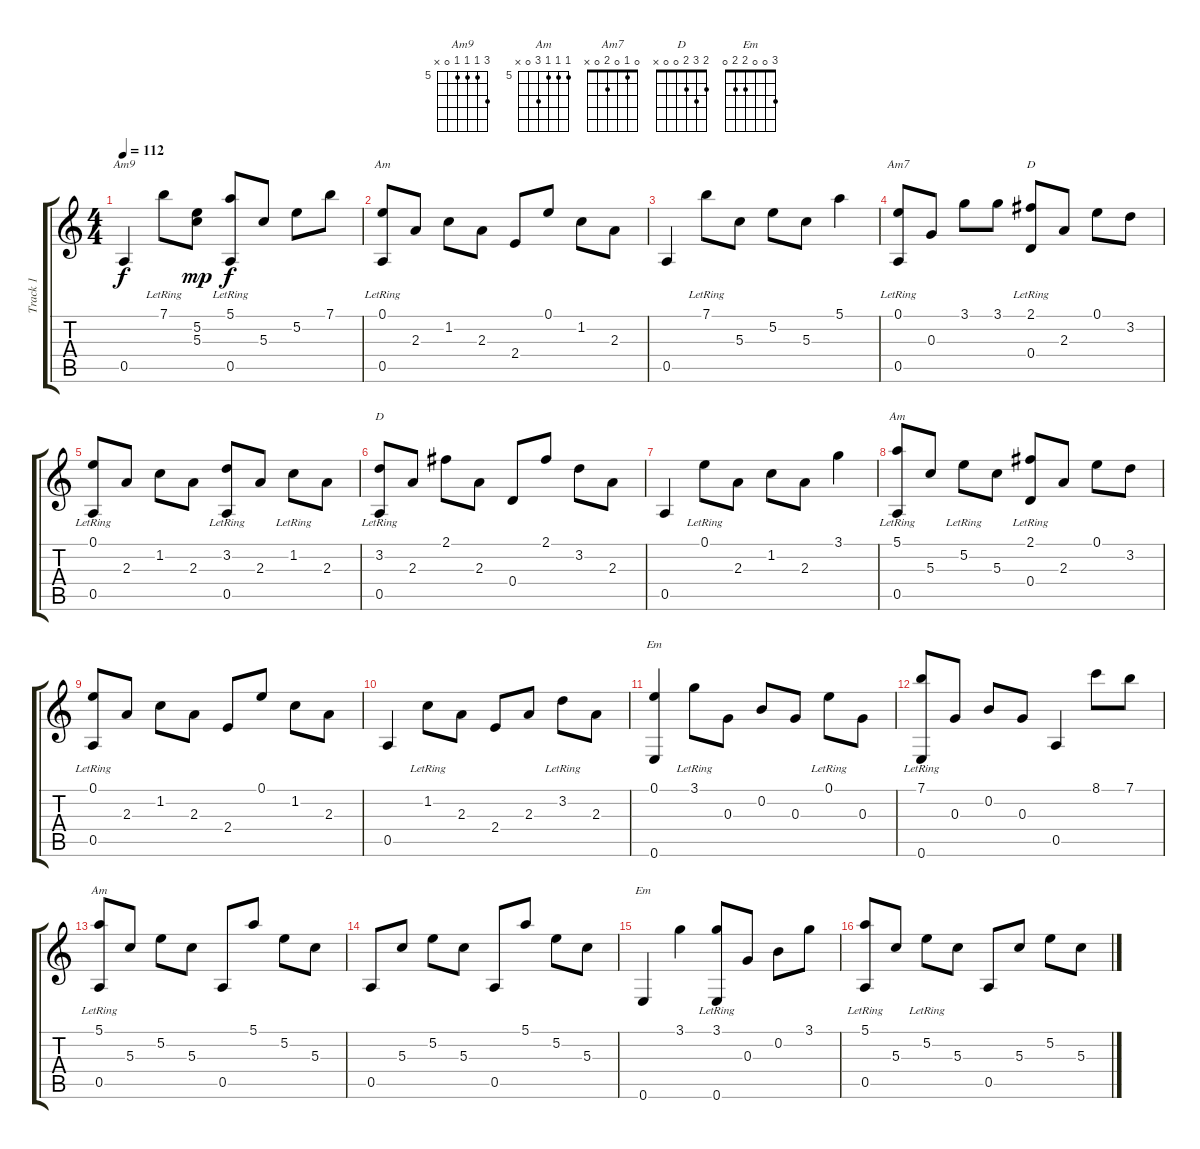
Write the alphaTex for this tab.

\track ("Track 1" "Track 1") {instrument acousticguitarnylon}
\staff {score tabs}
\tuning (E4 B3 G3 D3 A2 E2) {hide}
\chord ("Am9" 7 5 5 5 0 x) {firstfret 5}
\chord ("Am" 0 1 2 2 0 x)
\chord ("Am7" 0 1 0 2 0 x)
\chord ("D" 2 3 2 0 x x)
\chord ("D" 2 3 2 0 0 x)
\chord ("Am" 5 5 5 7 x x) {firstfret 5}
\chord ("Em" 0 0 0 2 2 0)
\chord ("Am" 5 5 5 7 0 x) {firstfret 5}
\chord ("Em" 3 0 0 2 2 0)
\ts (4 4)
\tempo 112
\clef g2
\ks c
0.5.4{ch "Am9" dy f} 7.1{lr}.8 (5.2 5.3).8{dy mp} (5.1{lr} 0.5).8{dy f} 5.3.8 5.2.8 7.1.8 |
(0.1{lr} 0.5).8{ch "Am"} 2.3.8 1.2.8 2.3.8 2.4.8 0.1.8 1.2.8 2.3.8 |
0.5.4 7.1{lr}.8 5.3.8 5.2.8 5.3.8 5.1.4 |
(0.1{lr} 0.5).8{ch "Am7"} 0.3.8 3.1.8 3.1.8 (2.1{lr} 0.4).8{ch "D"} 2.3.8 0.1.8 3.2.8 |
(0.1{lr} 0.5).8 2.3.8 1.2.8 2.3.8 (3.2{lr} 0.5).8 2.3.8 1.2{lr}.8 2.3.8 |
(3.2{lr} 0.5).8{ch "D"} 2.3.8 2.1.8 2.3.8 0.4.8 2.1.8 3.2.8 2.3.8 |
0.5.4 0.1{lr}.8 2.3.8 1.2.8 2.3.8 3.1.4 |
(5.1{lr} 0.5).8{ch "Am"} 5.3.8 5.2{lr}.8 5.3.8 (2.1{lr} 0.4).8 2.3.8 0.1.8 3.2.8 |
(0.1{lr} 0.5).8 2.3.8 1.2.8 2.3.8 2.4.8 0.1.8 1.2.8 2.3.8 |
0.5.4 1.2{lr}.8 2.3.8 2.4.8 2.3.8 3.2{lr}.8 2.3.8 |
(0.1 0.6).4{ch "Em"} 3.1{lr}.8 0.3.8 0.2.8 0.3.8 0.1{lr}.8 0.3.8 |
(7.1{lr} 0.6).8 0.3.8 0.2.8 0.3.8 0.5.4 8.1.8 7.1.8 |
(5.1{lr} 0.5).8{ch "Am"} 5.3.8 5.2.8 5.3.8 0.5.8 5.1.8 5.2.8 5.3.8 |
0.5.8 5.3.8 5.2.8 5.3.8 0.5.8 5.1.8 5.2.8 5.3.8 |
0.6.4{ch "Em"} 3.1.4 (3.1{lr} 0.6).8 0.3.8 0.2.8 3.1.8 |
(5.1{lr} 0.5).8 5.3.8 5.2{lr}.8 5.3.8 0.5.8 5.3.8 5.2.8 5.3.8
